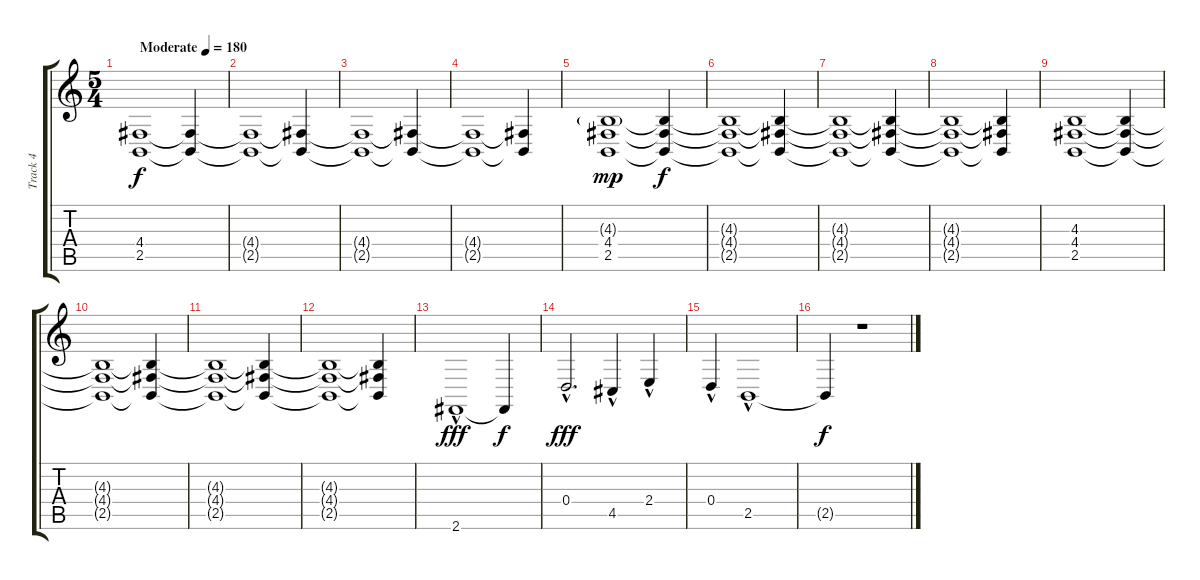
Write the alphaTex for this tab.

\track ("Track 4" "Track 4") {instrument choiraahs}
\staff {score tabs}
\tuning (E4 B3 G3 D3 A2 E2) {hide}
\ts (5 4)
\tempo (180 "Moderate")
\clef g2
\ks c
(4.4 2.5).1{dy f instrument choiraahs} (4.4{t} 2.5{t}).4 |
(4.4{t} 2.5{t}).1 (4.4{t} 2.5{t}).4 |
(4.4{t} 2.5{t}).1 (4.4{t} 2.5{t}).4{volume 5} |
(4.4{t} 2.5{t}).1 (4.4{t} 2.5{t}).4 |
(4.3{g} 4.4 2.5).1{dy mp volume 13} (4.3{t} 4.4{t} 2.5{t}).4{dy f} |
(4.3{t} 4.4{t} 2.5{t}).1 (4.3{t} 4.4{t} 2.5{t}).4 |
(4.3{t} 4.4{t} 2.5{t}).1 (4.3{t} 4.4{t} 2.5{t}).4 |
(4.3{t} 4.4{t} 2.5{t}).1 (4.3{t} 4.4{t} 2.5{t}).4 |
(4.3 4.4 2.5).1{volume 13} (4.3{t} 4.4{t} 2.5{t}).4 |
(4.3{t} 4.4{t} 2.5{t}).1 (4.3{t} 4.4{t} 2.5{t}).4 |
(4.3{t} 4.4{t} 2.5{t}).1 (4.3{t} 4.4{t} 2.5{t}).4 |
(4.3{t} 4.4{t} 2.5{t}).1 (4.3{t} 4.4{t} 2.5{t}).4 |
2.6{hac}.1{dy fff volume 13} 2.6{t}.4{dy f} |
0.4{hac}.2{d dy fff} 4.5{hac}.4 2.4{hac}.4 |
0.4{hac}.4 2.5{hac}.1 |
2.5{t}.4{dy f} r.1
